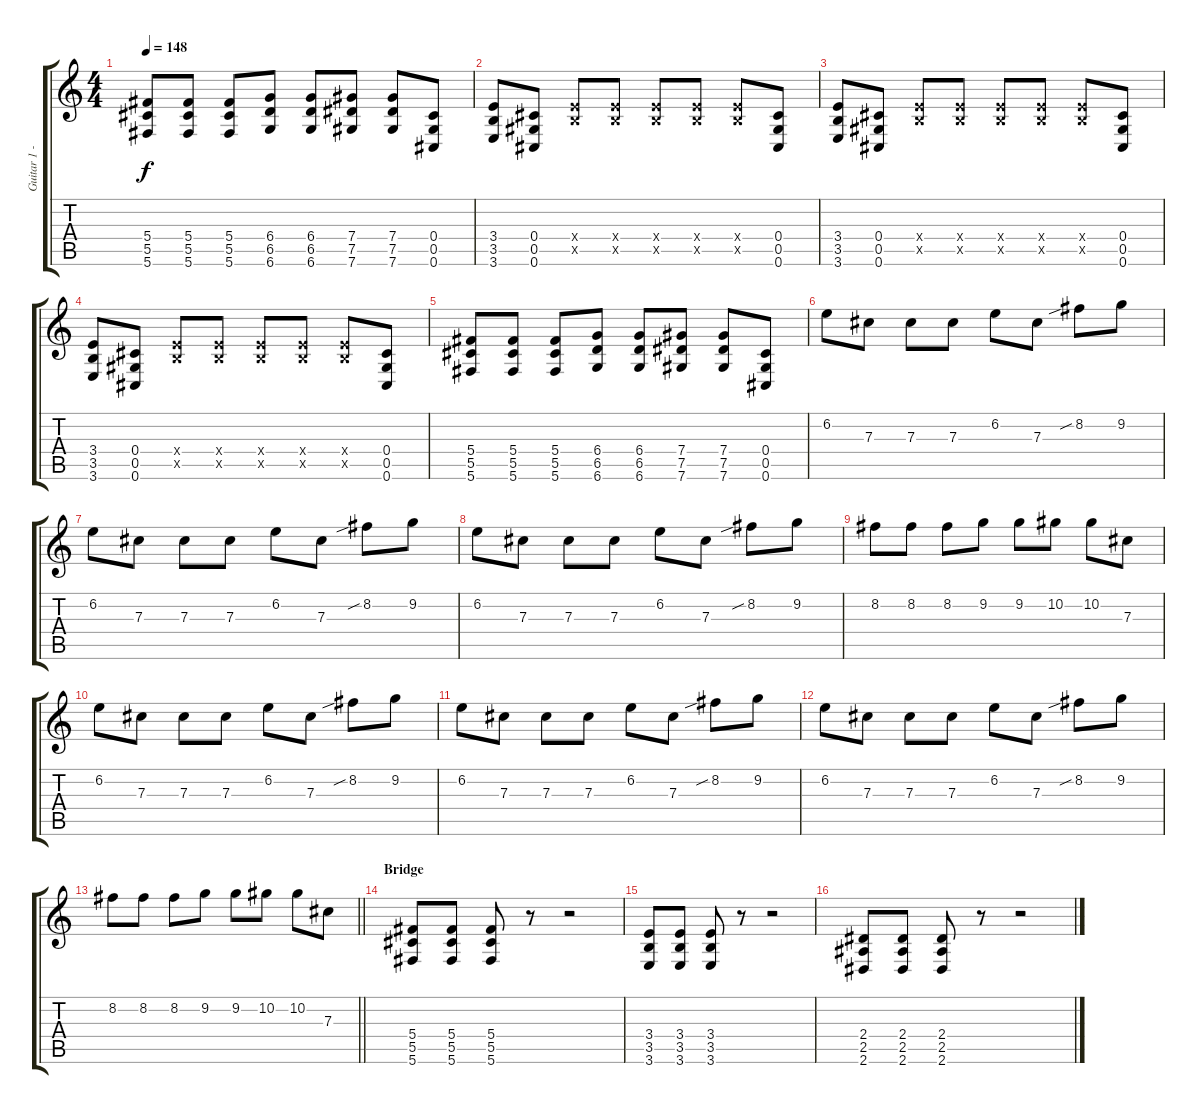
\track ("Guitar 1 - David Walsh" "Guitar 1 -") {instrument distortionguitar}
\staff {score tabs}
\tuning (Eb4 Bb3 Gb3 Db3 Ab2 Db2) {hide}
\ts (4 4)
\tempo 148
\clef g2
\ks c
(5.4 5.5 5.6).8{dy f} (5.4 5.5 5.6).8 (5.4 5.5 5.6).8 (6.4 6.5 6.6).8 (6.4 6.5 6.6).8 (7.4 7.5 7.6).8 (7.4 7.5 7.6).8 (0.4 0.5 0.6).8 |
(3.4 3.5 3.6).8 (0.4 0.5 0.6).8 (3.4{x} 3.5{x}).8 (3.4{x} 3.5{x}).8 (3.4{x} 3.5{x}).8 (3.4{x} 3.5{x}).8 (3.4{x} 3.5{x}).8 (0.4 0.5 0.6).8 |
(3.4 3.5 3.6).8 (0.4 0.5 0.6).8 (3.4{x} 3.5{x}).8 (3.4{x} 3.5{x}).8 (3.4{x} 3.5{x}).8 (3.4{x} 3.5{x}).8 (3.4{x} 3.5{x}).8 (0.4 0.5 0.6).8 |
(3.4 3.5 3.6).8 (0.4 0.5 0.6).8 (3.4{x} 3.5{x}).8 (3.4{x} 3.5{x}).8 (3.4{x} 3.5{x}).8 (3.4{x} 3.5{x}).8 (3.4{x} 3.5{x}).8 (0.4 0.5 0.6).8 |
(5.4 5.5 5.6).8 (5.4 5.5 5.6).8 (5.4 5.5 5.6).8 (6.4 6.5 6.6).8 (6.4 6.5 6.6).8 (7.4 7.5 7.6).8 (7.4 7.5 7.6).8 (0.4 0.5 0.6).8 |
6.2.8 7.3.8 7.3.8 7.3.8 6.2.8 7.3.8 8.2{sib}.8 9.2.8 |
6.2.8 7.3.8 7.3.8 7.3.8 6.2.8 7.3.8 8.2{sib}.8 9.2.8 |
6.2.8 7.3.8 7.3.8 7.3.8 6.2.8 7.3.8 8.2{sib}.8 9.2.8 |
8.2.8 8.2.8 8.2.8 9.2.8 9.2.8 10.2.8 10.2.8 7.3.8 |
6.2.8 7.3.8 7.3.8 7.3.8 6.2.8 7.3.8 8.2{sib}.8 9.2.8 |
6.2.8 7.3.8 7.3.8 7.3.8 6.2.8 7.3.8 8.2{sib}.8 9.2.8 |
6.2.8 7.3.8 7.3.8 7.3.8 6.2.8 7.3.8 8.2{sib}.8 9.2.8 |
\barLineRight lightlight
8.2.8 8.2.8 8.2.8 9.2.8 9.2.8 10.2.8 10.2.8 7.3.8 |
\section ("" "Bridge")
(5.4 5.5 5.6).8 (5.4 5.5 5.6).8 (5.4 5.5 5.6).8 r.8 r.2 |
(3.4 3.5 3.6).8 (3.4 3.5 3.6).8 (3.4 3.5 3.6).8 r.8 r.2 |
(2.4 2.5 2.6).8 (2.4 2.5 2.6).8 (2.4 2.5 2.6).8 r.8 r.2
